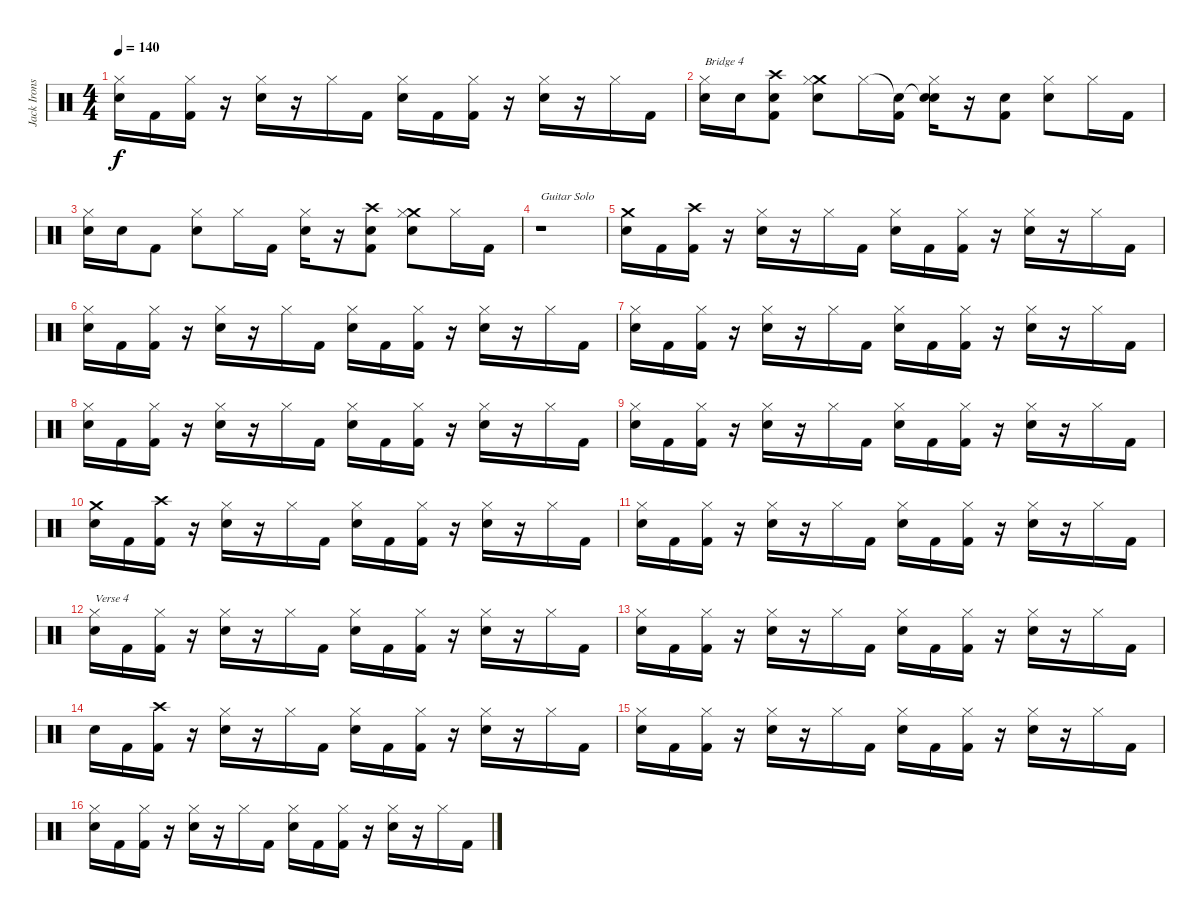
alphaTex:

\track ("Jack Irons" "Jack Irons") {instrument percussion}
\staff {score}
\articulation defaults
\ts (4 4)
\tempo 140
\clef neutral
\ks c
("Hi-Hat (closed)" "Snare (hit) 2").16{dy f} "Kick (hit) 2".16 ("Hi-Hat (closed)" "Kick (hit) 2").16 r.16 ("Hi-Hat (closed)" "Snare (hit) 2").16 r.16 "Hi-Hat (closed)".16 "Kick (hit) 2".16 ("Hi-Hat (closed)" "Snare (hit) 2").16 "Kick (hit) 2".16 ("Hi-Hat (closed)" "Kick (hit) 2").16 r.16 ("Hi-Hat (closed)" "Snare (hit) 2").16 r.16 "Hi-Hat (closed)".16 "Kick (hit) 2".16 |
("Hi-Hat (closed)" "Snare (hit) 2").16{txt "Bridge 4"} "Snare (hit) 2".16 ("Crash high (hit)" "Snare (hit) 2" "Kick (hit) 2").8 ("Crash medium (hit)" "Hi-Hat (closed)" "Snare (hit) 2").8 "Hi-Hat (closed)".16 ("Snare (hit)"{t} "Kick (hit) 2").16 ("Snare (hit)"{t} "Hi-Hat (closed)" "Snare (hit) 2").16 r.16 ("Snare (hit) 2" "Kick (hit) 2").8 ("Hi-Hat (closed)" "Snare (hit) 2").8 "Hi-Hat (closed)".16 "Kick (hit) 2".16 |
("Hi-Hat (closed)" "Snare (hit) 2").16 "Snare (hit) 2".16 "Kick (hit) 2".8 ("Hi-Hat (closed)" "Snare (hit) 2").8 "Hi-Hat (closed)".16 "Kick (hit) 2".16 ("Hi-Hat (closed)" "Snare (hit) 2").16 r.16 ("Crash high (hit)" "Snare (hit) 2" "Kick (hit) 2").8 ("Crash medium (hit)" "Hi-Hat (closed)" "Snare (hit) 2").8 "Hi-Hat (closed)".16 "Kick (hit) 2".16 |
r.1{txt "Guitar Solo"} |
("Crash medium (hit)" "Snare (hit) 2").16 "Kick (hit) 2".16 ("Crash high (hit)" "Kick (hit) 2").16 r.16 ("Hi-Hat (closed)" "Snare (hit) 2").16 r.16 "Hi-Hat (closed)".16 "Kick (hit) 2".16 ("Hi-Hat (closed)" "Snare (hit) 2").16 "Kick (hit) 2".16 ("Hi-Hat (closed)" "Kick (hit) 2").16 r.16 ("Hi-Hat (closed)" "Snare (hit) 2").16 r.16 "Hi-Hat (closed)".16 "Kick (hit) 2".16 |
("Hi-Hat (closed)" "Snare (hit) 2").16 "Kick (hit) 2".16 ("Hi-Hat (closed)" "Kick (hit) 2").16 r.16 ("Hi-Hat (closed)" "Snare (hit) 2").16 r.16 "Hi-Hat (closed)".16 "Kick (hit) 2".16 ("Hi-Hat (closed)" "Snare (hit) 2").16 "Kick (hit) 2".16 ("Hi-Hat (closed)" "Kick (hit) 2").16 r.16 ("Hi-Hat (closed)" "Snare (hit) 2").16 r.16 "Hi-Hat (closed)".16 "Kick (hit) 2".16 |
("Hi-Hat (closed)" "Snare (hit) 2").16 "Kick (hit) 2".16 ("Hi-Hat (closed)" "Kick (hit) 2").16 r.16 ("Hi-Hat (closed)" "Snare (hit) 2").16 r.16 "Hi-Hat (closed)".16 "Kick (hit) 2".16 ("Hi-Hat (closed)" "Snare (hit) 2").16 "Kick (hit) 2".16 ("Hi-Hat (closed)" "Kick (hit) 2").16 r.16 ("Hi-Hat (closed)" "Snare (hit) 2").16 r.16 "Hi-Hat (closed)".16 "Kick (hit) 2".16 |
("Hi-Hat (closed)" "Snare (hit) 2").16 "Kick (hit) 2".16 ("Hi-Hat (closed)" "Kick (hit) 2").16 r.16 ("Hi-Hat (closed)" "Snare (hit) 2").16 r.16 "Hi-Hat (closed)".16 "Kick (hit) 2".16 ("Hi-Hat (closed)" "Snare (hit) 2").16 "Kick (hit) 2".16 ("Hi-Hat (closed)" "Kick (hit) 2").16 r.16 ("Hi-Hat (closed)" "Snare (hit) 2").16 r.16 "Hi-Hat (closed)".16 "Kick (hit) 2".16 |
("Hi-Hat (closed)" "Snare (hit) 2").16 "Kick (hit) 2".16 ("Hi-Hat (closed)" "Kick (hit) 2").16 r.16 ("Hi-Hat (closed)" "Snare (hit) 2").16 r.16 "Hi-Hat (closed)".16 "Kick (hit) 2".16 ("Hi-Hat (closed)" "Snare (hit) 2").16 "Kick (hit) 2".16 ("Hi-Hat (closed)" "Kick (hit) 2").16 r.16 ("Hi-Hat (closed)" "Snare (hit) 2").16 r.16 "Hi-Hat (closed)".16 "Kick (hit) 2".16 |
("Crash medium (hit)" "Snare (hit) 2").16 "Kick (hit) 2".16 ("Crash high (hit)" "Kick (hit) 2").16 r.16 ("Hi-Hat (closed)" "Snare (hit) 2").16 r.16 "Hi-Hat (closed)".16 "Kick (hit) 2".16 ("Hi-Hat (closed)" "Snare (hit) 2").16 "Kick (hit) 2".16 ("Hi-Hat (closed)" "Kick (hit) 2").16 r.16 ("Hi-Hat (closed)" "Snare (hit) 2").16 r.16 "Hi-Hat (closed)".16 "Kick (hit) 2".16 |
("Hi-Hat (closed)" "Snare (hit) 2").16 "Kick (hit) 2".16 ("Hi-Hat (closed)" "Kick (hit) 2").16 r.16 ("Hi-Hat (closed)" "Snare (hit) 2").16 r.16 "Hi-Hat (closed)".16 "Kick (hit) 2".16 ("Hi-Hat (closed)" "Snare (hit) 2").16 "Kick (hit) 2".16 ("Hi-Hat (closed)" "Kick (hit) 2").16 r.16 ("Hi-Hat (closed)" "Snare (hit) 2").16 r.16 "Hi-Hat (closed)".16 "Kick (hit) 2".16 |
("Hi-Hat (closed)" "Snare (hit) 2").16{txt "Verse 4"} "Kick (hit) 2".16 ("Hi-Hat (closed)" "Kick (hit) 2").16 r.16 ("Hi-Hat (closed)" "Snare (hit) 2").16 r.16 "Hi-Hat (closed)".16 "Kick (hit) 2".16 ("Hi-Hat (closed)" "Snare (hit) 2").16 "Kick (hit) 2".16 ("Hi-Hat (closed)" "Kick (hit) 2").16 r.16 ("Hi-Hat (closed)" "Snare (hit) 2").16 r.16 "Hi-Hat (closed)".16 "Kick (hit) 2".16 |
("Hi-Hat (closed)" "Snare (hit) 2").16 "Kick (hit) 2".16 ("Hi-Hat (closed)" "Kick (hit) 2").16 r.16 ("Hi-Hat (closed)" "Snare (hit) 2").16 r.16 "Hi-Hat (closed)".16 "Kick (hit) 2".16 ("Hi-Hat (closed)" "Snare (hit) 2").16 "Kick (hit) 2".16 ("Hi-Hat (closed)" "Kick (hit) 2").16 r.16 ("Hi-Hat (closed)" "Snare (hit) 2").16 r.16 "Hi-Hat (closed)".16 "Kick (hit) 2".16 |
"Snare (hit) 2".16 "Kick (hit) 2".16 ("Crash high (hit)" "Kick (hit) 2").16 r.16 ("Hi-Hat (closed)" "Snare (hit) 2").16 r.16 "Hi-Hat (closed)".16 "Kick (hit) 2".16 ("Hi-Hat (closed)" "Snare (hit) 2").16 "Kick (hit) 2".16 ("Hi-Hat (closed)" "Kick (hit) 2").16 r.16 ("Hi-Hat (closed)" "Snare (hit) 2").16 r.16 "Hi-Hat (closed)".16 "Kick (hit) 2".16 |
("Hi-Hat (closed)" "Snare (hit) 2").16 "Kick (hit) 2".16 ("Hi-Hat (closed)" "Kick (hit) 2").16 r.16 ("Hi-Hat (closed)" "Snare (hit) 2").16 r.16 "Hi-Hat (closed)".16 "Kick (hit) 2".16 ("Hi-Hat (closed)" "Snare (hit) 2").16 "Kick (hit) 2".16 ("Hi-Hat (closed)" "Kick (hit) 2").16 r.16 ("Hi-Hat (closed)" "Snare (hit) 2").16 r.16 "Hi-Hat (closed)".16 "Kick (hit) 2".16 |
("Hi-Hat (closed)" "Snare (hit) 2").16 "Kick (hit) 2".16 ("Hi-Hat (closed)" "Kick (hit) 2").16 r.16 ("Hi-Hat (closed)" "Snare (hit) 2").16 r.16 "Hi-Hat (closed)".16 "Kick (hit) 2".16 ("Hi-Hat (closed)" "Snare (hit) 2").16 "Kick (hit) 2".16 ("Hi-Hat (closed)" "Kick (hit) 2").16 r.16 ("Hi-Hat (closed)" "Snare (hit) 2").16 r.16 "Hi-Hat (closed)".16 "Kick (hit) 2".16
